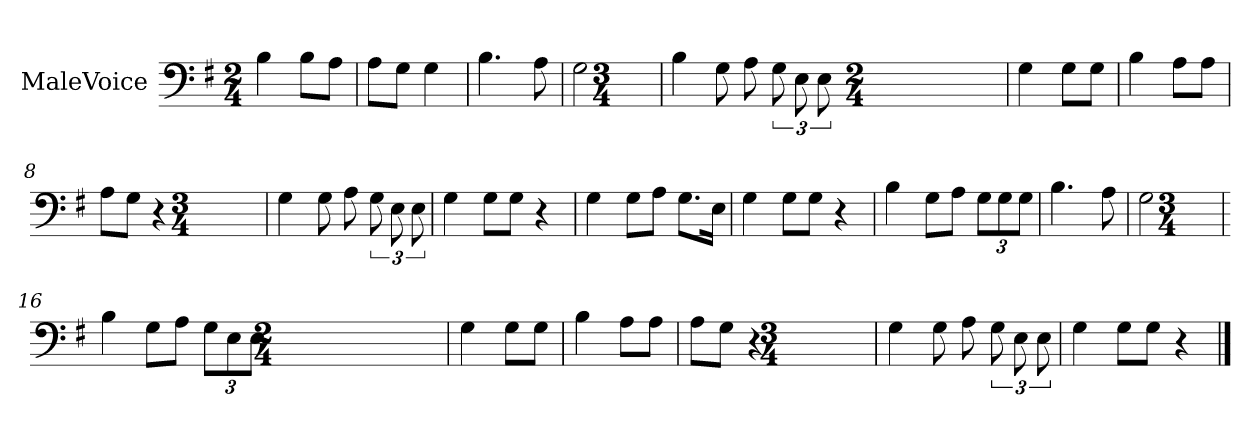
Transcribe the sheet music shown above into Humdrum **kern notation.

**kern
*part1
*staff1
*I"MaleVoice
*clefF4
*k[f#]
*M2/4
*MM112
=1
4B
8B\L
8A\J
=2
8A\L
8G\J
4G
=3
4.B
8A
=4
2G
*M3/4
*MM100
=5
4B
8G
8A
12G
12E
12E
*M2/4
=6
4G
8G\L
8G\J
=7
*MM112
4B
8A\L
8A\J
=8
8A\L
8G\J
4r
*M3/4
*MM100
=9
4G
8G
8A
12G
12E
12E
=10
4G
8G\L
8G\J
4r
=11
4G
8G\L
8A\J
8.G\L
16E\Jk
=12
4G
8G\L
8G\J
4r
=13
*MM112
4B
8G\L
8A\J
12G\L
12G\
12G\J
=14
4.B
8A
=15
2G
*M3/4
*MM100
=16
4B
8G\L
8A\J
12G\L
12E\
12E\J
*M2/4
=17
4G
8G\L
8G\J
=18
*MM112
4B
8A\L
8A\J
=19
8A\L
8G\J
4r
*M3/4
*MM100
=20
4G
8G
8A
12G
12E
12E
=21
4G
8G\L
8G\J
4r
==
*-
